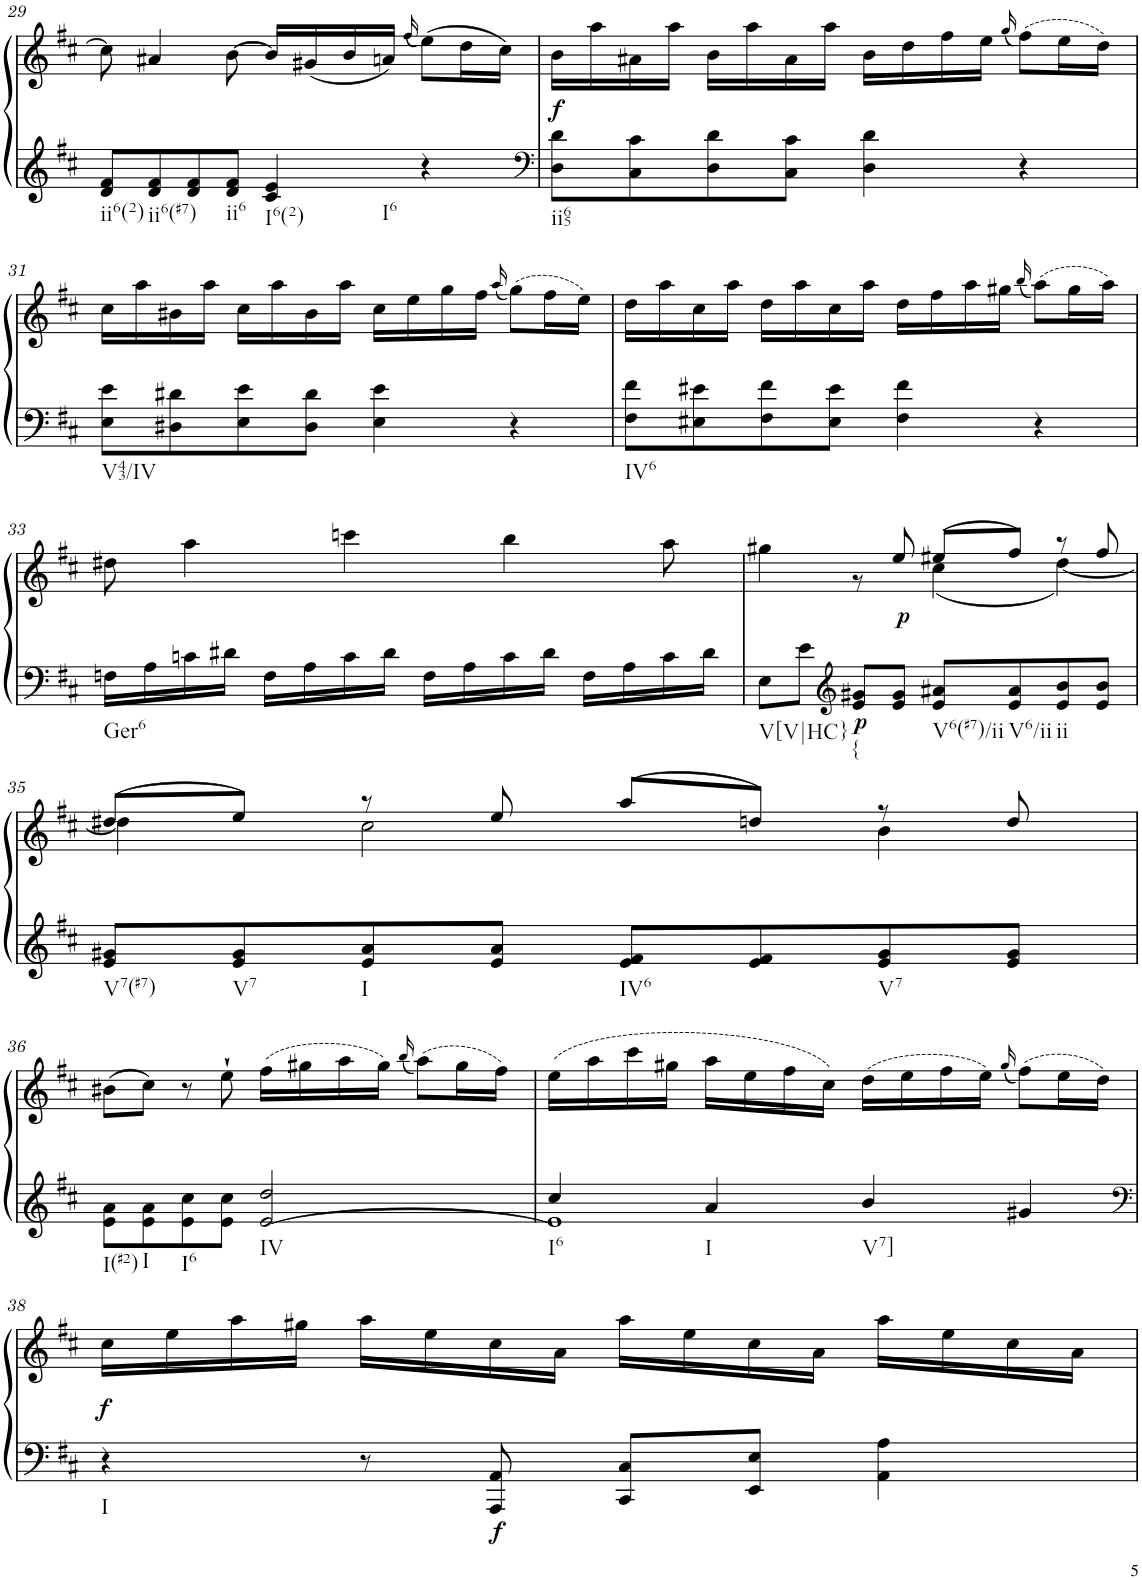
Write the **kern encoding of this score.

**kern	**kern	**dynam
*part1	*part1	*part1
*staff2	*staff1	*staff1/2
*I"unbenannt2	*	*
!!LO:PB:g=z
*clefG2	*clefG2	*
*k[f#c#]	*k[f#c#]	*
*M4/4	*M4/4	*
=29	=29	=29
!LO:TX:b:t=ii6(2)	!	!
8d/ 8f#/L	8cc#\]	.
!LO:TX:b:t=ii6(#7)	!	!
8d/ 8f#/	4a#X/	.
8d/ 8f#/	.	.
!LO:TX:b:t=ii6	!	!
8d/ 8f#/J	[8b\	.
!LO:TX:b:t=I6(2)	!	!
!LO:TX:b:t=I6	!	!
4c#/ 4e/	16b/LL]	.
.	(16g#X/	.
.	16b/	.
.	16an/JJ)	.
.	(16qff#/	.
4r	(8ee\L)	.
.	16dd\L	.
.	16cc#\JJ)	.
=30	=30	=30
*clefF4	*	*
!LO:TX:b:t=ii65	!	!
!	!	!LO:DY:b
8D\ 8d\L	16b\LL	f
.	16aa\	.
8C#\ 8c#\	16a#X\	.
.	16aa\JJ	.
8D\ 8d\	16b\LL	.
.	16aa\	.
8C#\ 8c#\J	16a#\	.
.	16aa\JJ	.
4D\ 4d\	16b\LL	.
.	16dd\	.
.	16ff#\	.
.	16ee\JJ	.
.	(16qgg/	.
4r	(8ff#\L)	.
.	16ee\L	.
.	16dd\JJ)	.
!!LO:LB:g=z
=31	=31	=31
!LO:TX:b:t=V43/IV	!	!
8E\ 8e\L	16cc#\LL	.
.	16aa\	.
8D#X\ 8d#X\	16b#X\	.
.	16aa\JJ	.
8E\ 8e\	16cc#\LL	.
.	16aa\	.
8D#\ 8d#\J	16b#\	.
.	16aa\JJ	.
4E\ 4e\	16cc#\LL	.
.	16ee\	.
.	16gg\	.
.	16ff#\JJ	.
.	(16qaa/	.
4r	(8gg\L)	.
.	16ff#\L	.
.	16ee\JJ)	.
=32	=32	=32
!LO:TX:b:t=IV6	!	!
8F#\ 8f#\L	16dd\LL	.
.	16aa\	.
8E#X\ 8e#X\	16cc#\	.
.	16aa\JJ	.
8F#\ 8f#\	16dd\LL	.
.	16aa\	.
8E#\ 8e#\J	16cc#\	.
.	16aa\JJ	.
4F#\ 4f#\	16dd\LL	.
.	16ff#\	.
.	16aa\	.
.	16gg#X\JJ	.
.	(16qbb/	.
4r	(8aa\L)	.
.	16gg#\L	.
.	16aa\JJ)	.
!!LO:LB:g=z
=33	=33	=33
*	*^	*
!LO:TX:b:t=Ger6	!	!	!
16Fn\LL	1ryy	8dd#X\	.
16A\	.	.	.
16cn\	.	4aa\	.
16d#X\JJ	.	.	.
16F\LL	.	.	.
16A\	.	.	.
16c\	.	4cccn\	.
16d#\JJ	.	.	.
16F\LL	.	.	.
16A\	.	.	.
16c\	.	4bb\	.
16d#\JJ	.	.	.
16F\LL	.	.	.
16A\	.	.	.
16c\	.	8aa\	.
16d#\JJ	.	.	.
=34	=34	=34	=34
!LO:TX:b:t=V[V|HC}	!	!	!
8E\L	2ryy	4gg#X\	.
8e\J	.	.	.
*clefG2	*	*	*
!LO:TX:b:t={	!	!	!
!	!	!	!LO:DY:b=2
8e/ 8g#X/L	.	8r	p
!	!	!	!LO:DY:b
8e/ 8g#/J	.	8ee/	p
!LO:TX:b:t=V6(#7)/ii	!	!	!
8e/ 8a#X/L	(8ee#X/L	(4cc#\	.
!LO:TX:b:t=V6/ii	!	!	!
8e/ 8a#/	8ff#/J)	.	.
!LO:TX:b:t=ii	!	!	!
8e/ 8b/	8r	[4dd\)	.
8e/ 8b/J	8ff#/	.	.
!!LO:LB:g=z	!!
=35	=35	=35	=35
!LO:TX:b:t=V7(#7)	!	!	!
8e/ 8g#X/L	(8dd#X/L	4dd\]	.
!LO:TX:b:t=V7	!	!	!
8e/ 8g#/	8ee/J)	.	.
!LO:TX:b:t=I	!	!	!
8e/ 8a/	8r	2cc#\	.
8e/ 8a/J	8ee/	.	.
!LO:TX:b:t=IV6	!	!	!
8e/ 8f#/L	(8aa/L	.	.
8e/ 8f#/	8ddn/J)	.	.
!LO:TX:b:t=V7	!	!	!
8e/ 8g#/	8r	4b\	.
8e/ 8g#/J	8dd/	.	.
*	*v	*v	*
!!LO:LB:g=z
=36	=36	=36
*^	*	*
!LO:TX:b:t=I(#2)	!	!	!
!LO:TX:b:t=I	!	!	!
!LO:TX:b:t=I6	!	!	!
2ryy	8e\ 8a\L	(8b#X\L	.
.	8e\ 8a\	8cc#\J)	.
.	8e\ 8cc#\	8r	.
.	8e\ 8cc#\J	8ee`\	.
!LO:TX:b:t=IV	!	!	!
2dd/	[2e/	(16ff#\LL	.
.	.	16gg#X\	.
.	.	16aa\	.
.	.	16gg#\JJ)	.
.	.	(16qbb/	.
.	.	(8aa\L)	.
.	.	16gg#\L	.
.	.	16ff#\JJ)	.
=37	=37	=37	=37
!LO:TX:b:t=I6	!	!	!
4cc#/	1e]	(16ee\LL	.
.	.	16aa\	.
.	.	16ccc#\	.
.	.	16gg#X\JJ	.
!LO:TX:b:t=I	!	!	!
4a/	.	16aa\LL	.
.	.	16ee\	.
.	.	16ff#\	.
.	.	16cc#\JJ)	.
!LO:TX:b:t=V7]	!	!	!
4b/	.	(16dd\LL	.
.	.	16ee\	.
.	.	16ff#\	.
.	.	16ee\JJ)	.
.	.	(16qgg#/	.
4g#X/	.	(8ff#\L)	.
.	.	16ee\L	.
.	.	16dd\JJ)	.
*v	*v	*	*
!!LO:LB:g=z
=38	=38	=38
*clefF4	*	*
!LO:TX:b:t=I	!	!
!	!	!LO:DY:b
4r	16cc#\LL	f
.	16ee\	.
.	16aa\	.
.	16gg#X\JJ	.
8r	16aa\LL	.
.	16ee\	.
!	!	!LO:DY:b=2
8AAA/ 8AA/	16cc#\	f
.	16a\JJ	.
8CC#/ 8C#/L	16aa\LL	.
.	16ee\	.
8EE/ 8E/J	16cc#\	.
.	16a\JJ	.
4AA\ 4A\	16aa\LL	.
.	16ee\	.
.	16cc#\	.
.	16a\JJ	.
=	=	=
*-	*-	*-
